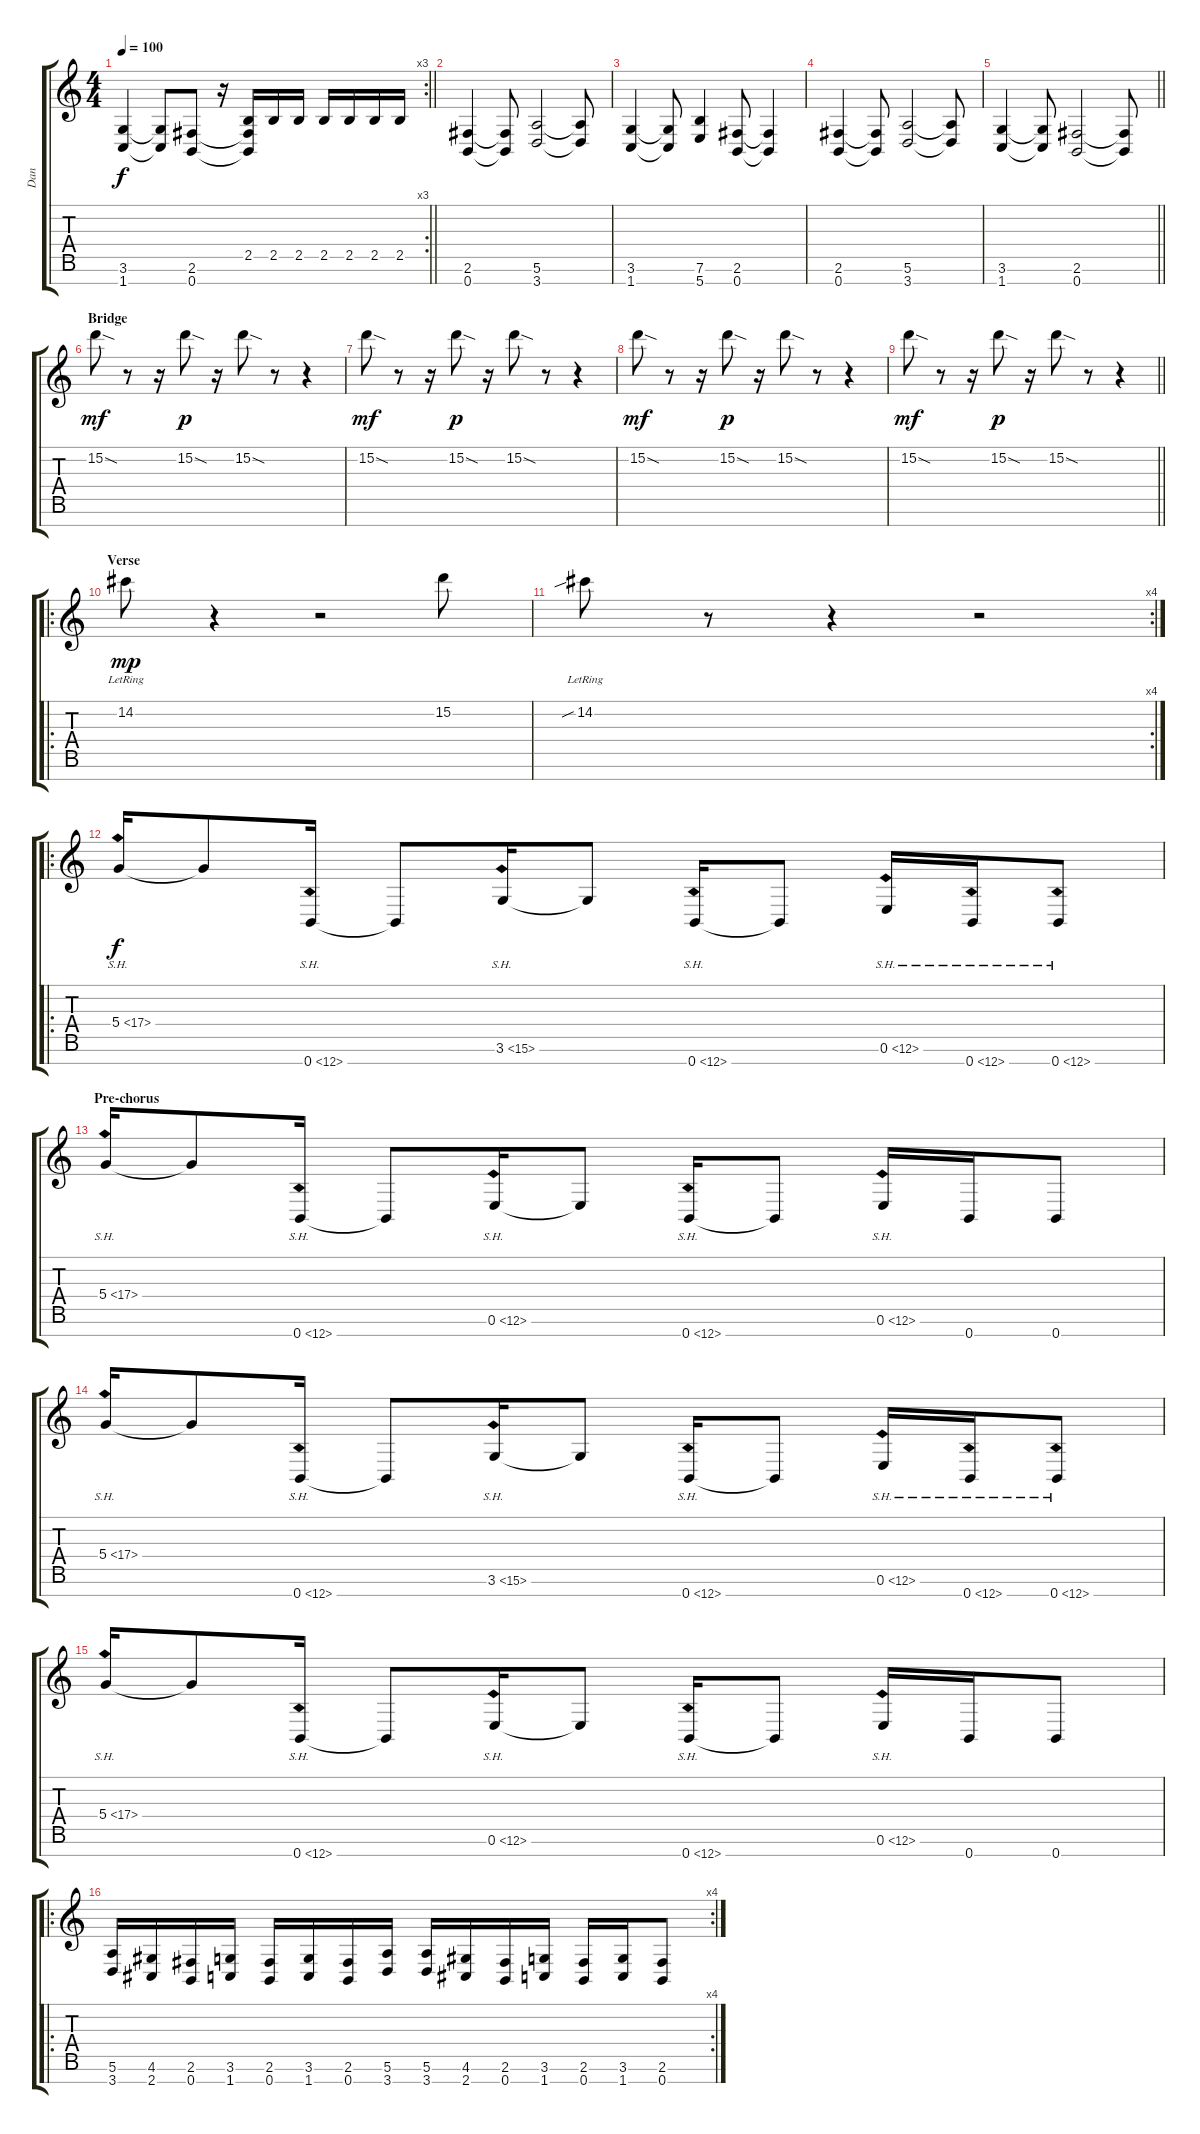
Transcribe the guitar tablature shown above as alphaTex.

\track ("Dan" "Dan") {instrument distortionguitar}
\staff {score tabs}
\tuning (E4 B3 G3 D3 A2 E2 B1) {hide}
\rc 3
\ts (4 4)
\tempo 100
\clef g2
\barLineRight lightlight
\ks c
(3.6 1.7).4{dy f} (3.6{t} 1.7{t}).8 (2.6 0.7).8 r.16 (2.5 2.6{t} 0.7{t}).16 2.5.16 2.5.16 2.5.16 2.5.16 2.5.16 2.5.16 |
(2.6 0.7).4 (2.6{t} 0.7{t}).8 (5.6 3.7).2 (5.6{t} 3.7{t}).8 |
(3.6 1.7).4 (3.6{t} 1.7{t}).8 (7.6 5.7).4 (2.6 0.7).8 (2.6{t} 0.7{t}).4 |
(2.6 0.7).4 (2.6{t} 0.7{t}).8 (5.6 3.7).2 (5.6{t} 3.7{t}).8 |
\barLineRight lightlight
(3.6 1.7).4 (3.6{t} 1.7{t}).8 (2.6 0.7).2 (2.6{t} 0.7{t}).8 |
\section ("" "Bridge")
15.2{sod}.8{dy mf} r.8 r.16 15.2{sod}.8{dy p} r.16 15.2{sod}.8 r.8 r.4 |
15.2{sod}.8{dy mf} r.8 r.16 15.2{sod}.8{dy p} r.16 15.2{sod}.8 r.8 r.4 |
15.2{sod}.8{dy mf} r.8 r.16 15.2{sod}.8{dy p} r.16 15.2{sod}.8 r.8 r.4 |
\barLineRight lightlight
15.2{sod}.8{dy mf} r.8 r.16 15.2{sod}.8{dy p} r.16 15.2{sod}.8 r.8 r.4 |
\ro
\section ("" "Verse")
14.2{lr}.8{dy mp} r.4 r.2 15.2.8 |
\rc 4
14.2{sib lr}.8 r.8 r.4 r.2 |
\ro
5.4{sh 12}.16{dy f} 5.4{t}.8 0.7{sh 12}.16 0.7{t}.8 3.6{sh 12}.16 3.6{t}.8 0.7{sh 12}.16 0.7{t}.8 0.6{sh 12}.16 0.7{sh 12}.16 0.7{sh 12}.8 |
\section ("" "Pre-chorus")
5.4{sh 12}.16 5.4{t}.8 0.7{sh 12}.16 0.7{t}.8 0.6{sh 12}.16 0.6{t}.8 0.7{sh 12}.16 0.7{t}.8 0.6{sh 12}.16 0.7.16 0.7.8 |
5.4{sh 12}.16 5.4{t}.8 0.7{sh 12}.16 0.7{t}.8 3.6{sh 12}.16 3.6{t}.8 0.7{sh 12}.16 0.7{t}.8 0.6{sh 12}.16 0.7{sh 12}.16 0.7{sh 12}.8 |
5.4{sh 12}.16 5.4{t}.8 0.7{sh 12}.16 0.7{t}.8 0.6{sh 12}.16 0.6{t}.8 0.7{sh 12}.16 0.7{t}.8 0.6{sh 12}.16 0.7.16 0.7.8 |
\ro
\rc 4
(5.6 3.7).16 (4.6 2.7).16 (2.6 0.7).16 (3.6 1.7).16 (2.6 0.7).16 (3.6 1.7).16 (2.6 0.7).16 (5.6 3.7).16 (5.6 3.7).16 (4.6 2.7).16 (2.6 0.7).16 (3.6 1.7).16 (2.6 0.7).16 (3.6 1.7).16 (2.6 0.7).8
